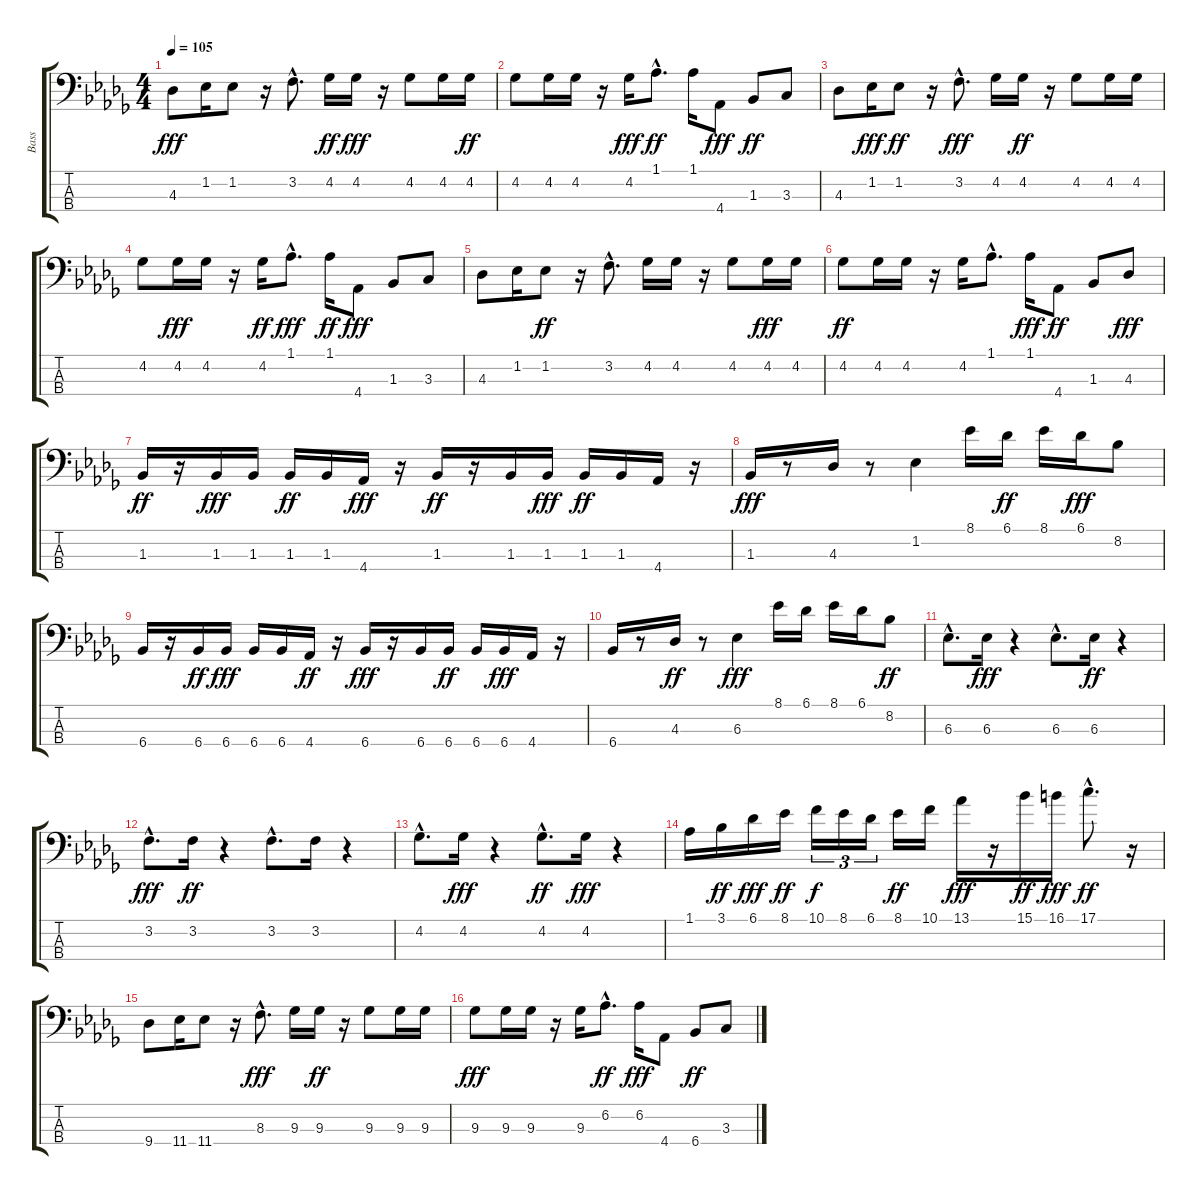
\track ("Bass" "Bass") {instrument electricbassfinger}
\staff {score tabs}
\tuning (G2 D2 A1 E1) {hide}
\ts (4 4)
\tempo 105
\clef f4
\ks db
4.3.8{dy fff} 1.2.16 1.2.8 r.16 3.2{hac}.8{d} 4.2.16{dy ff} 4.2.16{dy fff} r.16 4.2.8 4.2.16 4.2.16{dy ff} |
4.2.8 4.2.16 4.2.16 r.16 4.2.16{dy fff} 1.1{hac}.8{d dy ff} 1.1.16 4.4.8{dy fff} 1.3.8{dy ff} 3.3.8 |
4.3.8 1.2.16{dy fff} 1.2.8{dy ff} r.16 3.2{hac}.8{d dy fff} 4.2.16 4.2.16{dy ff} r.16 4.2.8 4.2.16 4.2.16 |
4.2.8 4.2.16{dy fff} 4.2.16 r.16 4.2.16{dy ff} 1.1{hac}.8{d dy fff} 1.1.16{dy ff} 4.4.8{dy fff} 1.3.8 3.3.8 |
4.3.8 1.2.16 1.2.8{dy ff} r.16 3.2{hac}.8{d} 4.2.16 4.2.16 r.16 4.2.8 4.2.16{dy fff} 4.2.16 |
4.2.8{dy ff} 4.2.16 4.2.16 r.16 4.2.16 1.1{hac}.8{d} 1.1.16{dy fff} 4.4.8{dy ff} 1.3.8 4.3.8{dy fff} |
1.3.16{dy ff} r.16 1.3.16{dy fff} 1.3.16 1.3.16{dy ff} 1.3.16 4.4.16{dy fff} r.16 1.3.16{dy ff} r.16 1.3.16 1.3.16{dy fff} 1.3.16{dy ff} 1.3.16 4.4.16 r.16 |
1.3.16{dy fff} r.8 4.3.16 r.8 1.2.4 8.1.16 6.1.16{dy ff} 8.1.16 6.1.16{dy fff} 8.2.8 |
6.4.16 r.16 6.4.16{dy ff} 6.4.16{dy fff} 6.4.16 6.4.16 4.4.16{dy ff} r.16 6.4.16{dy fff} r.16 6.4.16 6.4.16{dy ff} 6.4.16 6.4.16{dy fff} 4.4.16 r.16 |
6.4.16 r.8 4.3.16{dy ff} r.8 6.3.4{dy fff} 8.1.16 6.1.16 8.1.16 6.1.16 8.2.8{dy ff} |
6.3{hac}.8{d} 6.3.16{dy fff} r.4 6.3{hac}.8{d} 6.3.16{dy ff} r.4 |
3.2{hac}.8{d dy fff} 3.2.16{dy ff} r.4 3.2{hac}.8{d} 3.2.16 r.4 |
4.2{hac}.8{d} 4.2.16{dy fff} r.4 4.2{hac}.8{d dy ff} 4.2.16{dy fff} r.4 |
1.1.16 3.1.16{dy ff} 6.1.16{dy fff} 8.1.16{dy ff} 10.1.16{tu (3 2) dy f} 8.1.16{tu (3 2)} 6.1.16{tu (3 2)} 8.1.16{dy ff} 10.1.16 13.1.16{dy fff} r.16 15.1.16{dy ff} 16.1.16{dy fff} 17.1{hac}.8{d dy ff} r.16 |
9.4.8 11.4.16 11.4.8 r.16 8.3{hac}.8{d dy fff} 9.3.16 9.3.16{dy ff} r.16 9.3.8 9.3.16 9.3.16 |
9.3.8{dy fff} 9.3.16 9.3.16 r.16 9.3.16 6.2{hac}.8{d dy ff} 6.2.16{dy fff} 4.4.8 6.4.8{dy ff} 3.3.8
